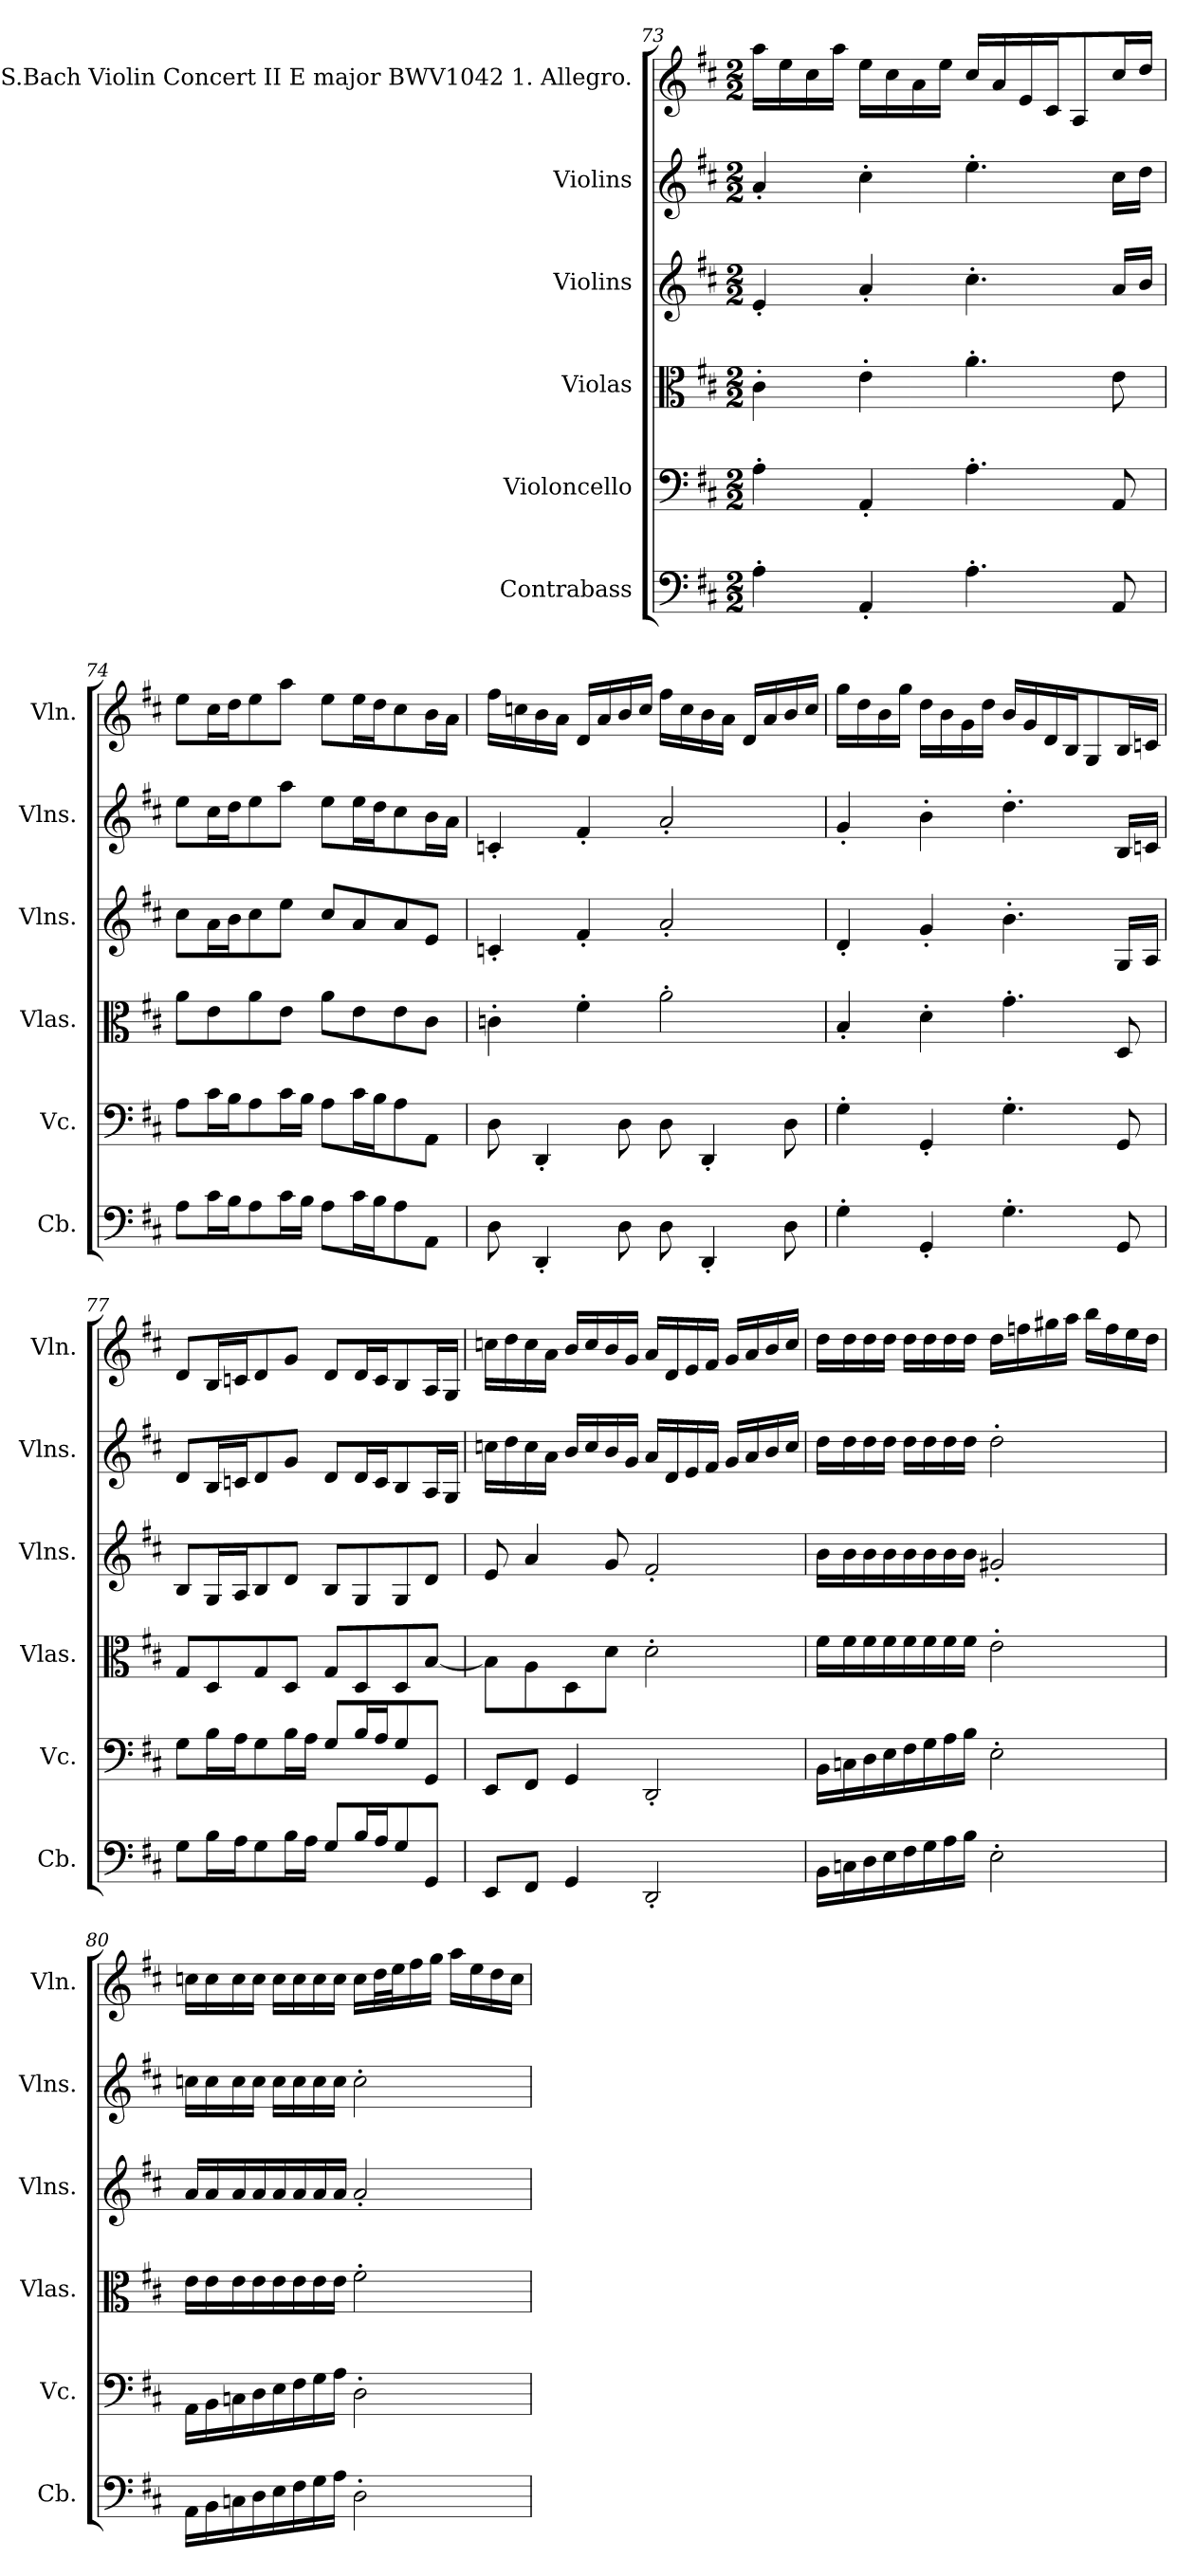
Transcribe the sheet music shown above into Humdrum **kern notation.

**kern	**kern	**kern	**kern	**kern	**kern
*part6	*part5	*part4	*part3	*part2	*part1
*staff6	*staff5	*staff4	*staff3	*staff2	*staff1
*I"Contrabass	*I"Violoncello	*I"Violas	*I"Violins	*I"Violins	*I"Violin, J.S.Bach Violin Concert II E major BWV1042 1. Allegro.
*I'Cb.	*I'Vc.	*I'Vlas.	*I'Vlns.	*I'Vlns.	*I'Vln.
*clefF4	*clefF4	*clefC3	*clefG2	*clefG2	*clefG2
*ITrd7c12	*	*	*	*	*
*k[f#c#]	*k[f#c#]	*k[f#c#]	*k[f#c#]	*k[f#c#]	*k[f#c#]
*M2/2	*M2/2	*M2/2	*M2/2	*M2/2	*M2/2
=73	=73	=73	=73	=73	=73
4AA'\	4A'\	4c#'\	4e'/	4a'/	16aa\LL
.	.	.	.	.	16ee\
.	.	.	.	.	16cc#\
.	.	.	.	.	16aa\JJ
4AAA'/	4AA'/	4e'\	4a'/	4cc#'\	16ee\LL
.	.	.	.	.	16cc#\
.	.	.	.	.	16a\
.	.	.	.	.	16ee\JJ
4.AA'\	4.A'\	4.a'\	4.cc#'\	4.ee'\	16cc#/LL
.	.	.	.	.	16a/
.	.	.	.	.	16e/
.	.	.	.	.	16c#/J
.	.	.	.	.	8A/
8AAA/	8AA/	8e\	16a/LL	16cc#\LL	16cc#/L
.	.	.	16b/JJ	16dd\JJ	16dd/JJ
=74	=74	=74	=74	=74	=74
8AA\L	8A\L	8a\L	8cc#\L	8ee\L	8ee\L
16C#\L	16c#\L	8e\	16a\L	16cc#\L	16cc#\L
16BB\J	16B\J	.	16b\J	16dd\J	16dd\J
8AA\	8A\	8a\	8cc#\	8ee\	8ee\
16C#\L	16c#\L	8e\J	8ee\J	8aa\J	8aa\J
16BB\JJ	16B\JJ	.	.	.	.
8AA\L	8A\L	8a\L	8cc#/L	8ee\L	8ee\L
16C#\L	16c#\L	8e\	8a/	16ee\L	16ee\L
16BB\J	16B\J	.	.	16dd\J	16dd\J
8AA\	8A\	8e\	8a/	8cc#\	8cc#\
8AAA\J	8AA\J	8c#\J	8e/J	16b\L	16b\L
.	.	.	.	16a\JJ	16a\JJ
!!LO:LB:g=z
=75	=75	=75	=75	=75	=75
8DD\	8D\	4cn'\	4cn'/	4cn'/	16ff#\LL
.	.	.	.	.	16ccn\
4DDD'/	4DD'/	.	.	.	16b\
.	.	.	.	.	16a\JJ
.	.	4f#'\	4f#'/	4f#'/	16d/LL
.	.	.	.	.	16a/
8DD\	8D\	.	.	.	16b/
.	.	.	.	.	16cc/JJ
8DD\	8D\	2a'\	2a'/	2a'/	16ff#\LL
.	.	.	.	.	16cc\
4DDD'/	4DD'/	.	.	.	16b\
.	.	.	.	.	16a\JJ
.	.	.	.	.	16d/LL
.	.	.	.	.	16a/
8DD\	8D\	.	.	.	16b/
.	.	.	.	.	16cc/JJ
=76	=76	=76	=76	=76	=76
4GG'\	4G'\	4B'/	4d'/	4g'/	16gg\LL
.	.	.	.	.	16dd\
.	.	.	.	.	16b\
.	.	.	.	.	16gg\JJ
4GGG'/	4GG'/	4d'\	4g'/	4b'\	16dd\LL
.	.	.	.	.	16b\
.	.	.	.	.	16g\
.	.	.	.	.	16dd\JJ
4.GG'\	4.G'\	4.g'\	4.b'\	4.dd'\	16b/LL
.	.	.	.	.	16g/
.	.	.	.	.	16d/
.	.	.	.	.	16B/J
.	.	.	.	.	8G/
8GGG/	8GG/	8D/	16G/LL	16B/LL	16B/L
.	.	.	16A/JJ	16cn/JJ	16cn/JJ
!!LO:LB:g=z
=77	=77	=77	=77	=77	=77
8GG\L	8G\L	8G/L	8B/L	8d/L	8d/L
16BB\L	16B\L	8D/	16G/L	16B/L	16B/L
16AA\J	16A\J	.	16A/J	16cn/J	16cn/J
8GG\	8G\	8G/	8B/	8d/	8d/
16BB\L	16B\L	8D/J	8d/J	8g/J	8g/J
16AA\JJ	16A\JJ	.	.	.	.
8GG/L	8G/L	8G/L	8B/L	8d/L	8d/L
16BB/L	16B/L	8D/	8G/	16d/L	16d/L
16AA/J	16A/J	.	.	16c/J	16c/J
8GG/	8G/	8D/	8G/	8B/	8B/
8GGG/J	8GG/J	[8B/J	8d/J	16A/L	16A/L
.	.	.	.	16G/JJ	16G/JJ
=78	=78	=78	=78	=78	=78
8EEE/L	8EE/L	8B\L]	8e/	16ccn\LL	16ccn\LL
.	.	.	.	16dd\	16dd\
8FFF#/J	8FF#/J	8A\	4a/	16cc\	16cc\
.	.	.	.	16a\JJ	16a\JJ
4GGG/	4GG/	8D\	.	16b/LL	16b/LL
.	.	.	.	16cc/	16cc/
.	.	8d\J	8g/	16b/	16b/
.	.	.	.	16g/JJ	16g/JJ
2DDD'/	2DD'/	2d'\	2f#'/	16a/LL	16a/LL
.	.	.	.	16d/	16d/
.	.	.	.	16e/	16e/
.	.	.	.	16f#/JJ	16f#/JJ
.	.	.	.	16g/LL	16g/LL
.	.	.	.	16a/	16a/
.	.	.	.	16b/	16b/
.	.	.	.	16cc/JJ	16cc/JJ
!!LO:LB:g=z
=79	=79	=79	=79	=79	=79
16BBB\LL	16BB\LL	16f#\LL	16b\LL	16dd\LL	16dd\LL
16CCn\	16Cn\	16f#\	16b\	16dd\	16dd\
16DD\	16D\	16f#\	16b\	16dd\	16dd\
16EE\	16E\	16f#\	16b\	16dd\JJ	16dd\JJ
16FF#\	16F#\	16f#\	16b\	16dd\LL	16dd\LL
16GG\	16G\	16f#\	16b\	16dd\	16dd\
16AA\	16A\	16f#\	16b\	16dd\	16dd\
16BB\JJ	16B\JJ	16f#\JJ	16b\JJ	16dd\JJ	16dd\JJ
2EE'\	2E'\	2e'\	2g#X'/	2dd'\	16dd\LL
.	.	.	.	.	16ffn\
.	.	.	.	.	16gg#X\
.	.	.	.	.	16aa\JJ
.	.	.	.	.	16bb\LL
.	.	.	.	.	16ff\
.	.	.	.	.	16ee\
.	.	.	.	.	16dd\JJ
=80	=80	=80	=80	=80	=80
16AAA\LL	16AA\LL	16e\LL	16a/LL	16ccn\LL	16ccn\LL
16BBB\	16BB\	16e\	16a/	16cc\	16cc\
16CCn\	16Cn\	16e\	16a/	16cc\	16cc\
16DD\	16D\	16e\	16a/	16cc\JJ	16cc\JJ
16EE\	16E\	16e\	16a/	16cc\LL	16cc\LL
16FF#\	16F#\	16e\	16a/	16cc\	16cc\
16GG\	16G\	16e\	16a/	16cc\	16cc\
16AA\JJ	16A\JJ	16e\JJ	16a/JJ	16cc\JJ	16cc\JJ
2DD'\	2D'\	2f#'\	2a'/	2cc'\	16cc\LL
.	.	.	.	.	32dd\L
.	.	.	.	.	32ee\J
.	.	.	.	.	16ff#\
.	.	.	.	.	16gg\JJ
.	.	.	.	.	16aa\LL
.	.	.	.	.	16ee\
.	.	.	.	.	16dd\
.	.	.	.	.	16cc\JJ
=	=	=	=	=	=
*-	*-	*-	*-	*-	*-
